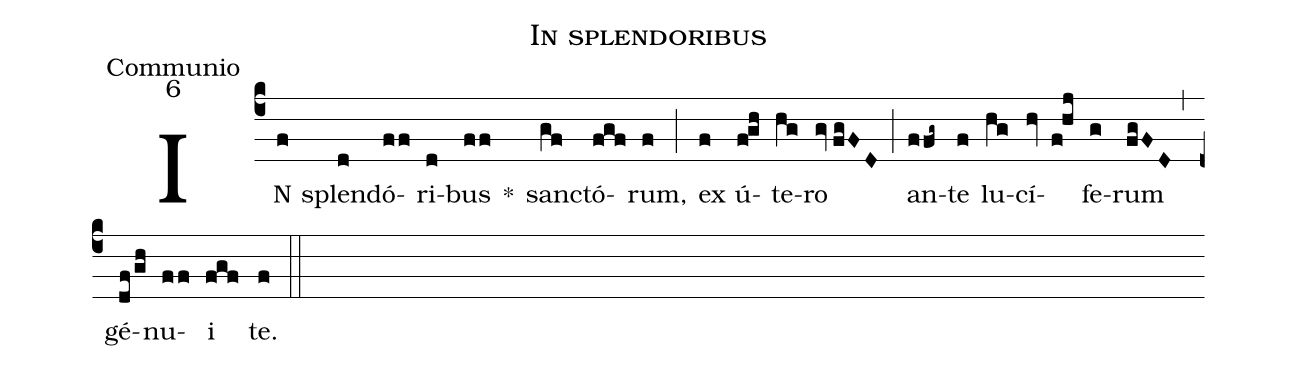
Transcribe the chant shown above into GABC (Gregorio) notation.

name:In splendoribus;
office-part:Communio;
mode:6;
%%
(c4) IN(f) splen(d)dó(ff)ri(d)bus(ff) *() sanc(gf)tó(fgf)rum,(f) (;) ex(f) ú(f!gh)te(hg)ro(gv//fgFD) (;) an(ffg~)te(f) lu(hg)cí(hv f!hj)fe(g)rum(fgFD) (,) gé(df/gh)nu(ff)i(fgf) te.(f) (::)
